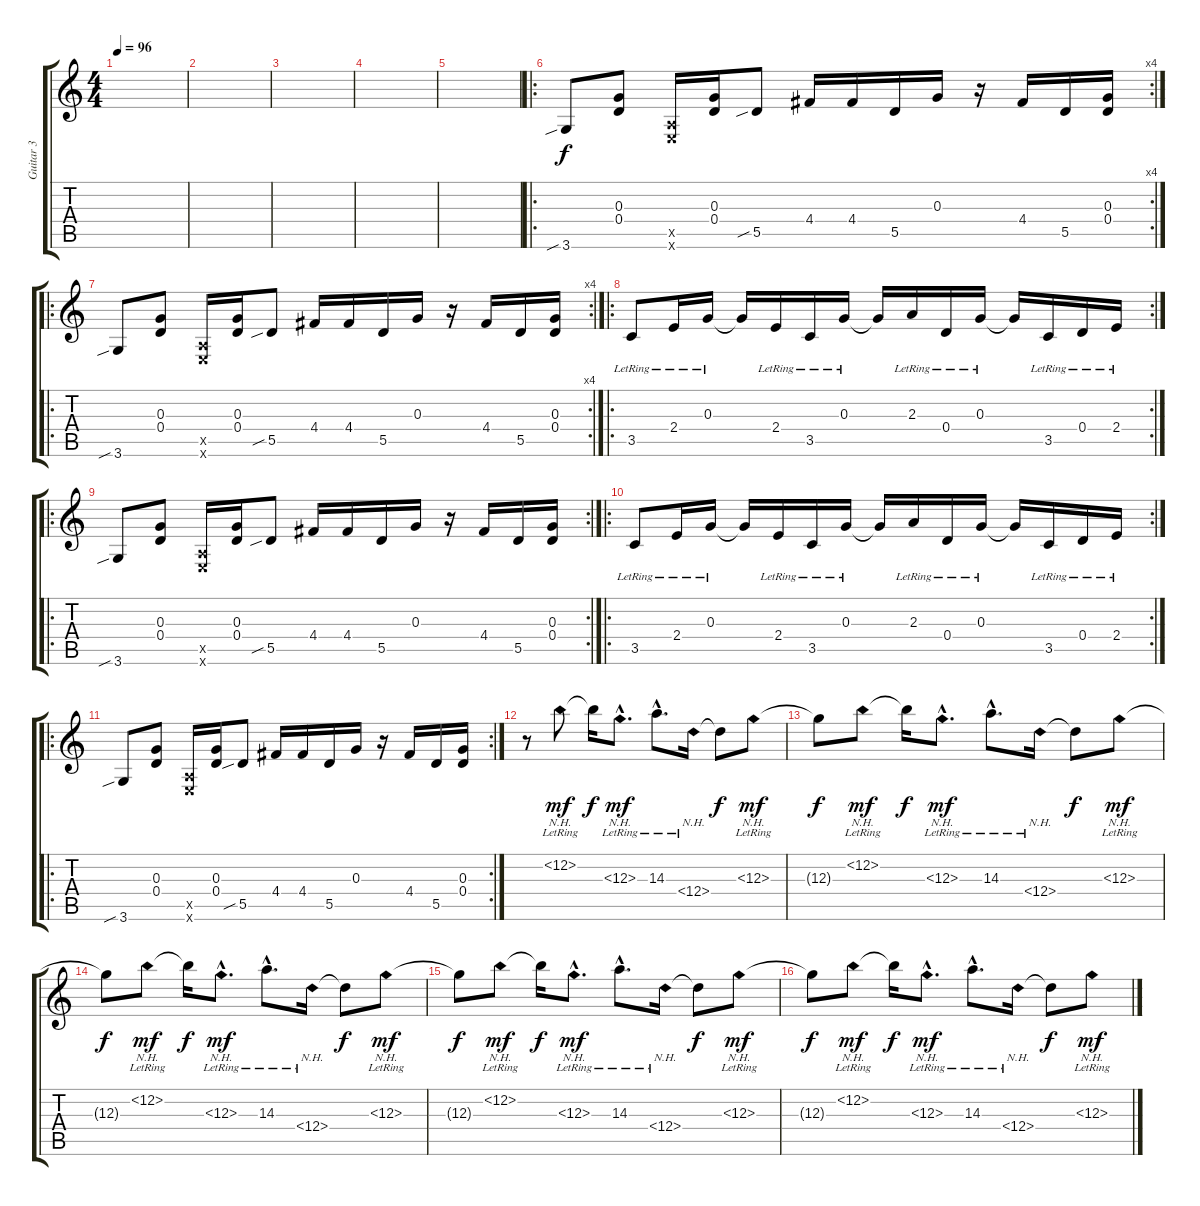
\track ("Guitar 3" "Guitar 3") {instrument electricguitarclean}
\staff {score tabs}
\tuning (E4 B3 G3 D3 A2 E2) {hide}
\ts (4 4)
\tempo 96
\clef g2
\ks c
|
|
|
|
|
\ro
\rc 4
3.6{sib}.8 (0.3 0.4).8 (0.5{x} 0.6{x}).16 (0.3 0.4).16 5.5{sib}.8 4.4.16 4.4.16 5.5.16 0.3.16 r.16 4.4.16 5.5.16 (0.3 0.4).16 |
\ro
\rc 4
3.6{sib}.8 (0.3 0.4).8 (0.5{x} 0.6{x}).16 (0.3 0.4).16 5.5{sib}.8 4.4.16 4.4.16 5.5.16 0.3.16 r.16 4.4.16 5.5.16 (0.3 0.4).16 |
\ro
\rc 2
3.5{lr}.8 2.4{lr}.16 0.3{lr}.16 0.3{t}.16 2.4{lr}.16 3.5{lr}.16 0.3{lr}.16 0.3{t}.16 2.3{lr}.16 0.4{lr}.16 0.3{lr}.16 0.3{t}.16 3.5{lr}.16 0.4{lr}.16 2.4{lr}.16 |
\ro
\rc 2
3.6{sib}.8 (0.3 0.4).8 (0.5{x} 0.6{x}).16 (0.3 0.4).16 5.5{sib}.8 4.4.16 4.4.16 5.5.16 0.3.16 r.16 4.4.16 5.5.16 (0.3 0.4).16 |
\ro
\rc 2
3.5{lr}.8 2.4{lr}.16 0.3{lr}.16 0.3{t}.16 2.4{lr}.16 3.5{lr}.16 0.3{lr}.16 0.3{t}.16 2.3{lr}.16 0.4{lr}.16 0.3{lr}.16 0.3{t}.16 3.5{lr}.16 0.4{lr}.16 2.4{lr}.16 |
\ro
\rc 2
3.6{sib}.8 (0.3 0.4).8 (0.5{x} 0.6{x}).16 (0.3 0.4).16 5.5{sib}.8 4.4.16 4.4.16 5.5.16 0.3.16 r.16 4.4.16 5.5.16 (0.3 0.4).16 |
r.8 12.2{nh lr}.8{dy mf} 12.2{t}.16{dy f} 12.3{nh hac lr}.8{d dy mf} 14.3{hac lr}.8{d} 12.4{nh lr}.16 12.4{t}.8{dy f} 12.3{nh lr}.8{dy mf} |
12.3{t}.8{dy f} 12.2{nh lr}.8{dy mf} 12.2{t}.16{dy f} 12.3{nh hac lr}.8{d dy mf} 14.3{hac lr}.8{d} 12.4{nh lr}.16 12.4{t}.8{dy f} 12.3{nh lr}.8{dy mf} |
12.3{t}.8{dy f} 12.2{nh lr}.8{dy mf} 12.2{t}.16{dy f} 12.3{nh hac lr}.8{d dy mf} 14.3{hac lr}.8{d} 12.4{nh lr}.16 12.4{t}.8{dy f} 12.3{nh lr}.8{dy mf} |
12.3{t}.8{dy f} 12.2{nh lr}.8{dy mf} 12.2{t}.16{dy f} 12.3{nh hac lr}.8{d dy mf} 14.3{hac lr}.8{d} 12.4{nh lr}.16 12.4{t}.8{dy f} 12.3{nh lr}.8{dy mf} |
12.3{t}.8{dy f} 12.2{nh lr}.8{dy mf} 12.2{t}.16{dy f} 12.3{nh hac lr}.8{d dy mf} 14.3{hac lr}.8{d} 12.4{nh lr}.16 12.4{t}.8{dy f} 12.3{nh lr}.8{dy mf}
